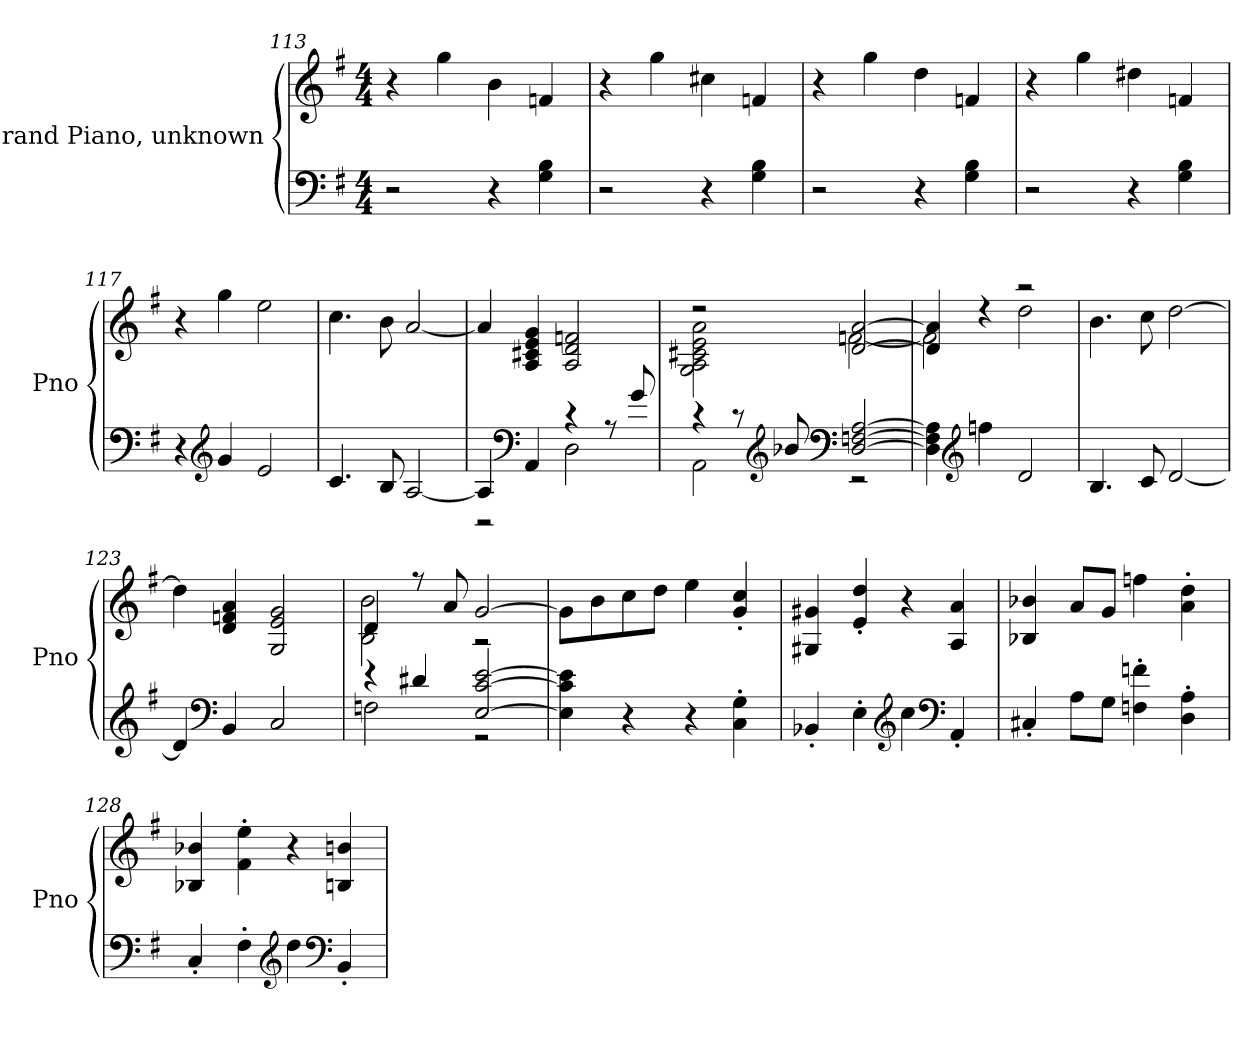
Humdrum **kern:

**kern	**kern
*part1	*part1
*staff2	*staff1
*I"Grand Piano, unknown	*
*I'Pno	*
*clefF4	*clefG2
*k[f#]	*k[f#]
*M4/4	*M4/4
=113	=113
2r	4r
.	4gg\
4r	4b\
4G\ 4B\	4fn/
=114	=114
2r	4r
.	4gg\
4r	4cc#X\
4G\ 4B\	4fn/
=115	=115
2r	4r
.	4gg\
4r	4dd\
4G\ 4B\	4fn/
=116	=116
2r	4r
.	4gg\
4r	4dd#X\
4G\ 4B\	4fn/
!!LO:LB:g=z
=117	=117
4r	4r
*clefG2	*
4g/	4gg\
2e/	2ee\
=118	=118
4.c/	4.cc\
8B/	8b\
[2A/	[2a/
=119	=119
*^	*
4A/]	2r	4a/]
*clefF4	*	*
4AA/	.	4A/ 4c#X/ 4e/ 4g/
4r	2D\	2A/ 2d/ 2fn/
8r	.	.
8g/	.	.
=120	=120	=120
*	*	*^
4r	2AA\	2r	2G\ 2A\ 2c#X\ 2e\ 2a\
8r	.	.	.
*clefG2	*	*	*
8b-X/	.	.	.
*clefF4	*	*	*
[2D/ [2Fn/ [2A/	2r	[2d/ [2a/	[2fn\
*v	*v	*	*
=121	=121	=121
4D\] 4F\] 4A\]	4d/] 4a/]	2f\]
*clefG2	*	*
4ffn\	4r	.
2d/	2r	2dd\
*	*v	*v
=122	=122
4.B/	4.b\
8c/	8cc\
[2d/	[2dd\
!!LO:PB:g=z
=123	=123
4d/]	4dd\]
*clefF4	*
4BB/	4d/ 4fn/ 4a/
2C/	2G/ 2e/ 2g/
=124	=124
*^	*^
4r	2Fn\	4d/	2B\ 2b\
4d#X/	.	8r	.
.	.	8a/	.
[2E/ [2c/ [2e/	2r	[2g/	2r
*v	*v	*	*
*	*v	*v
=125	=125
4E\] 4c\] 4e\]	8g\L]
.	8b\
4r	8cc\
.	8dd\J
4r	4ee\
4C\' 4G\'	4g/' 4cc/'
=126	=126
4BB-X'/	4G#X/ 4g#X/
4E'\	4e/' 4dd/'
*clefG2	*
4cc\	4r
*clefF4	*
4AA'/	4A/ 4a/
=127	=127
4C#X'/	4B-X/ 4b-X/
8A\L	8a/L
8G\J	8g/J
4Fn\' 4fn\'	4ffn\
4D\' 4A\'	4a\' 4dd\'
=128	=128
4C'/	4B-X/ 4b-X/
4F#'\	4f#\' 4ee\'
*clefG2	*
4dd\	4r
*clefF4	*
4BB'/	4Bn/ 4bn/
=	=
*-	*-
